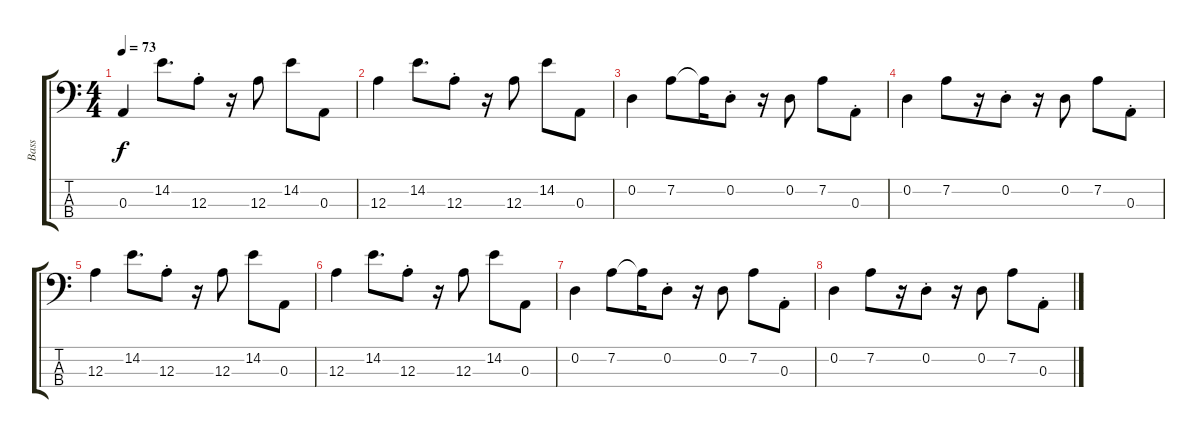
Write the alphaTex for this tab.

\track ("Bass" "Bass") {instrument electricbassfinger}
\staff {score tabs}
\tuning (G2 D2 A1 E1) {hide}
\ts (4 4)
\tempo 73
\clef f4
\ks c
0.3.4{dy f} 14.2.8{d} 12.3{st}.8 r.16 12.3.8 14.2.8 0.3.8 |
12.3.4 14.2.8{d} 12.3{st}.8 r.16 12.3.8 14.2.8 0.3.8 |
0.2.4 7.2.8 7.2{t}.16 0.2{st}.8 r.16 0.2.8 7.2.8 0.3{st}.8 |
0.2.4 7.2.8 r.16 0.2{st}.8 r.16 0.2.8 7.2.8 0.3{st}.8 |
12.3.4 14.2.8{d} 12.3{st}.8 r.16 12.3.8 14.2.8 0.3.8 |
12.3.4 14.2.8{d} 12.3{st}.8 r.16 12.3.8 14.2.8 0.3.8 |
0.2.4 7.2.8 7.2{t}.16 0.2{st}.8 r.16 0.2.8 7.2.8 0.3{st}.8 |
0.2.4 7.2.8 r.16 0.2{st}.8 r.16 0.2.8 7.2.8 0.3{st}.8
